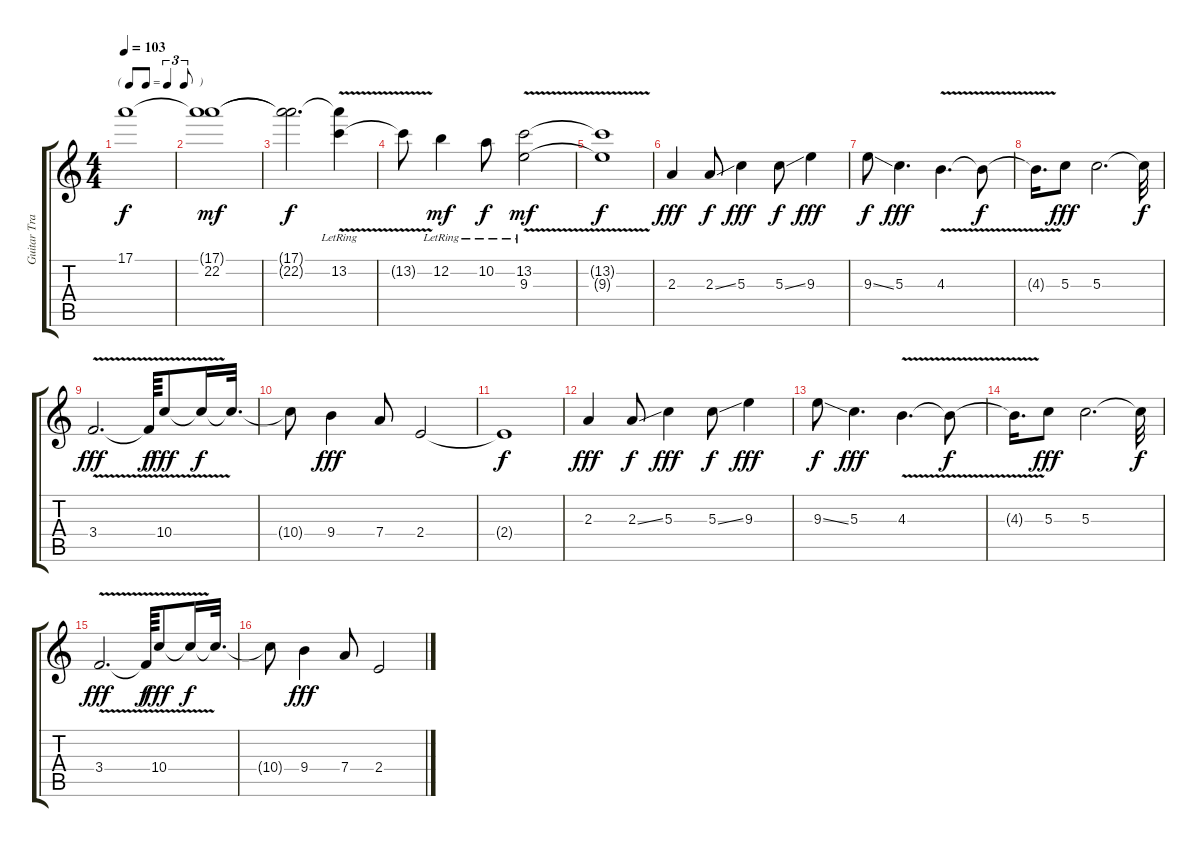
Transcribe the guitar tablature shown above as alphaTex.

\track ("Guitar Track 2" "Guitar Tra") {instrument overdrivenguitar}
\staff {score tabs}
\tuning (E4 B3 G3 D3 A2 E2) {hide}
\ts (4 4)
\tf triplet8th
\tempo 103
\clef g2
\ks c
17.1{t}.1{dy f} |
(17.1{t} 22.2).1{dy mf} |
(17.1{t} 22.2{t}).2{d dy f} (17.1{v t} 13.2{v lr}).4 |
13.2{v t}.8 12.2{lr}.4{dy mf} 10.2{lr}.8{dy f} (13.2{v} 9.3{v lr}).2{dy mf} |
(13.2{v t} 9.3{v t}).1{dy f} |
2.3.4{dy fff} 2.3{ss}.8{dy f} 5.3.4{dy fff} 5.3{ss}.8{dy f} 9.3.4{dy fff} |
9.3{ss}.8{dy f} 5.3.4{d dy fff} 4.3{v}.4{d} 4.3{v t}.8{dy f} |
4.3{t}.16{d} 5.3.8{dy fff} 5.3.2{d} 5.3{t}.32{dy f} |
3.4{v}.2{d dy fff} 3.4{t}.64{dy f} 10.4{v}.8{dy fff} 10.4{t}.16{dy f} 10.4{t}.32{d} |
10.4{t}.8 9.4.4{dy fff} 7.4.8 2.4.2 |
2.4{t}.1{dy f} |
2.3.4{dy fff} 2.3{ss}.8{dy f} 5.3.4{dy fff} 5.3{ss}.8{dy f} 9.3.4{dy fff} |
9.3{ss}.8{dy f} 5.3.4{d dy fff} 4.3{v}.4{d} 4.3{v t}.8{dy f} |
4.3{t}.16{d} 5.3.8{dy fff} 5.3.2{d} 5.3{t}.32{dy f} |
3.4{v}.2{d dy fff} 3.4{t}.64{dy f} 10.4{v}.8{dy fff} 10.4{t}.16{dy f} 10.4{t}.32{d} |
10.4{t}.8 9.4.4{dy fff} 7.4.8 2.4.2
